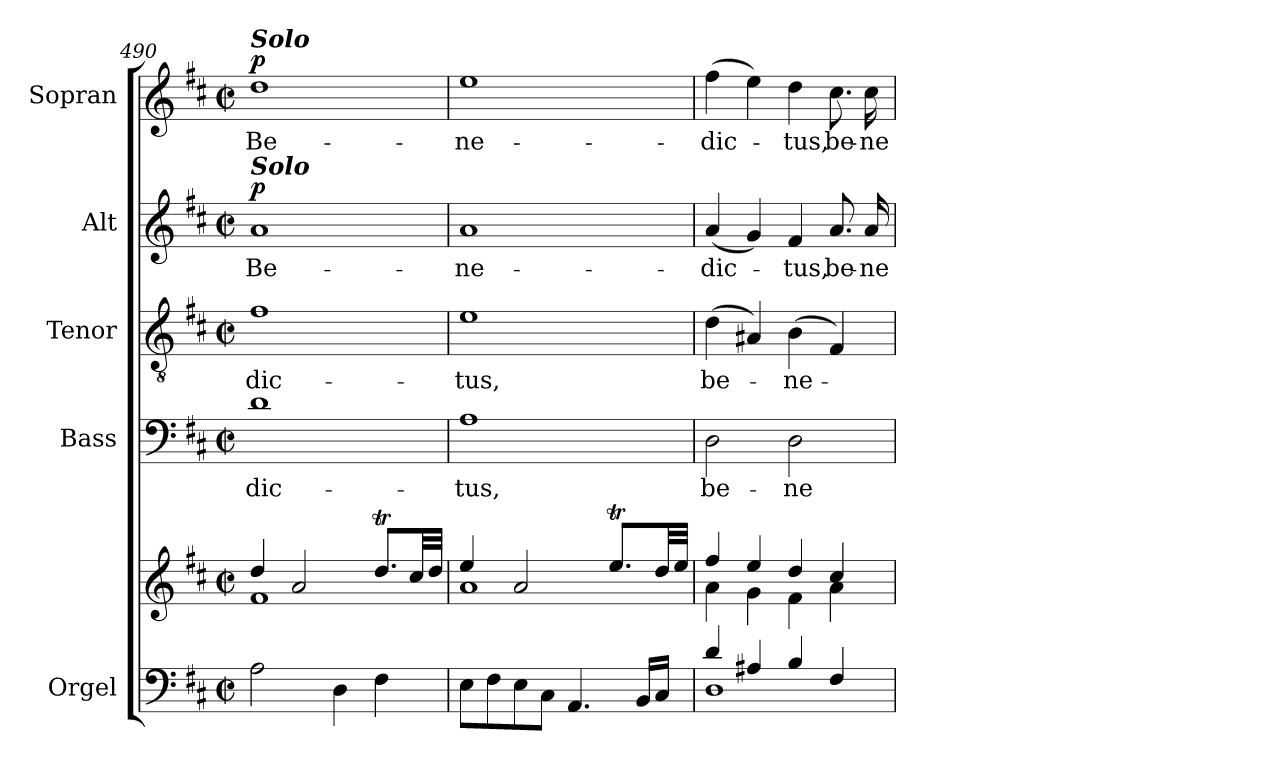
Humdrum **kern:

**kern	**kern	**kern	**text	**kern	**text	**kern	**text	**dynam	**kern	**text	**dynam
*part5	*part5	*part4	*part4	*part3	*part3	*part2	*part2	*part2	*part1	*part1	*part1
*staff6	*staff5	*staff4	*staff4	*staff3	*staff3	*staff2	*staff2	*staff2	*staff1	*staff1	*staff1
*I"Orgel	*	*I"Bass	*	*I"Tenor	*	*I"Alt	*	*	*I"Sopran	*	*
*I'Org.	*	*I'B	*	*I'T	*	*I'A	*	*	*I'S	*	*
*clefF4	*clefG2	*clefF4	*	*clefGv2	*	*clefG2	*	*	*clefG2	*	*
*k[f#c#]	*k[f#c#]	*k[f#c#]	*	*k[f#c#]	*	*k[f#c#]	*	*	*k[f#c#]	*	*
*D:	*D:	*D:	*	*D:	*	*D:	*	*	*D:	*	*
*M2/2	*M2/2	*M2/2	*	*M2/2	*	*M2/2	*	*	*M2/2	*	*
*met(c|)	*met(c|)	*met(c|)	*	*met(c|)	*	*met(c|)	*	*	*met(c|)	*	*
=490	=490	=490	=490	=490	=490	=490	=490	=490	=490	=490	=490
*	*^	*	*	*	*	*	*	*	*	*	*
!	!	!	!	!	!	!	!	!	!	!LO:TX:a:Bi:t=Solo	!	!
!	!	!	!	!	!	!	!LO:TX:a:Bi:t=Solo	!	!	!	!	!
!	!	!	!	!LO:LY:b	!	!LO:LY:b	!	!LO:LY:b	!LO:DY:a	!	!LO:LY:b	!LO:DY:a
2A\	4dd/	1f#	1d	-dic-	1f#	-dic-	1a	Be-	p	1dd	Be-	p
.	2a/	.	.	.	.	.	.	.	.	.	.	.
4D\	.	.	.	.	.	.	.	.	.	.	.	.
4F#\	8.ddT/L	.	.	.	.	.	.	.	.	.	.	.
.	32cc#/LL	.	.	.	.	.	.	.	.	.	.	.
.	32dd/JJJ	.	.	.	.	.	.	.	.	.	.	.
=491	=491	=491	=491	=491	=491	=491	=491	=491	=491	=491	=491	=491
!	!	!	!	!LO:LY:b	!	!LO:LY:b	!	!LO:LY:b	!	!	!LO:LY:b	!
8E\L	4ee/	1a	1A	-tus,	1e	-tus,	1a	-ne-	.	1ee	-ne-	.
8F#\	.	.	.	.	.	.	.	.	.	.	.	.
8E\	2a/	.	.	.	.	.	.	.	.	.	.	.
8C#\J	.	.	.	.	.	.	.	.	.	.	.	.
4.AA/	.	.	.	.	.	.	.	.	.	.	.	.
.	8.eeT/L	.	.	.	.	.	.	.	.	.	.	.
16BB/LL	.	.	.	.	.	.	.	.	.	.	.	.
16C#/JJ	32dd/LL	.	.	.	.	.	.	.	.	.	.	.
.	32ee/JJJ	.	.	.	.	.	.	.	.	.	.	.
=492	=492	=492	=492	=492	=492	=492	=492	=492	=492	=492	=492	=492
*^	*	*	*	*	*	*	*	*	*	*	*	*
!	!	!	!	!	!LO:LY:b	!	!LO:LY:b	!	!LO:LY:b	!	!	!LO:LY:b	!
4d/	1D	4ff#/	4a\	2D\	be-	(>4d\	be-	(<4a/	-dic-	.	(>4ff#\	-dic-	.
4A#X/	.	4ee/	4g\	.	.	4A#X/)	.	4g/)	.	.	4ee\)	.	.
!	!	!	!	!	!LO:LY:b	!	!LO:LY:b	!	!LO:LY:b	!	!	!LO:LY:b	!
4B/	.	4dd/	4f#\	2D\	-ne-	(>4B\	-ne-	4f#/	-tus,	.	4dd\	-tus,	.
!	!	!	!	!	!	!	!	!	!LO:LY:b	!	!	!LO:LY:b	!
4F#/	.	4cc#/	4a\	.	.	4F#/)	.	8.a/	be-	.	8.cc#\	be-	.
!	!	!	!	!	!	!	!	!	!LO:LY:b	!	!	!LO:LY:b	!
.	.	.	.	.	.	.	.	16a/	-ne-	.	16cc#\	-ne-	.
*v	*v	*	*	*	*	*	*	*	*	*	*	*	*
*	*v	*v	*	*	*	*	*	*	*	*	*	*
=	=	=	=	=	=	=	=	=	=	=	=
*-	*-	*-	*-	*-	*-	*-	*-	*-	*-	*-	*-
